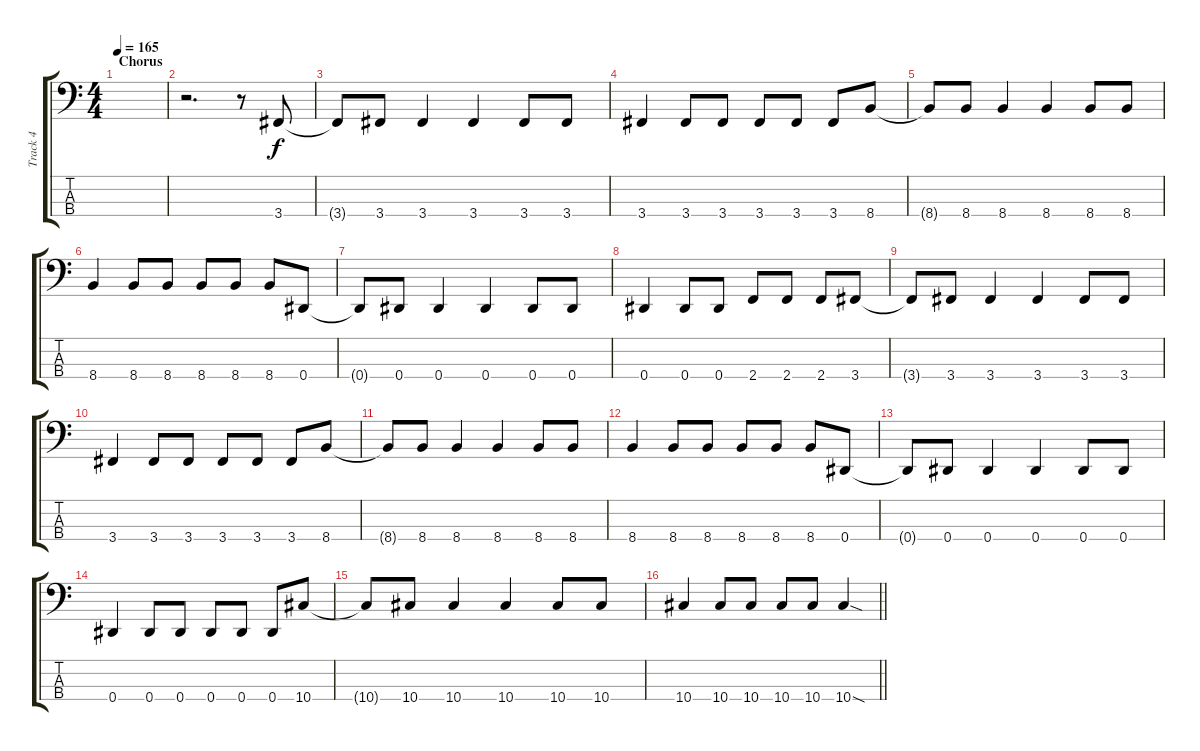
\track ("Track 4" "Track 4") {instrument electricbassfinger}
\staff {score tabs}
\tuning (Gb2 Db2 Ab1 Eb1) {hide}
\ts (4 4)
\section ("" "Chorus")
\tempo 165
\clef f4
\ks c
|
r.2{d} r.8 3.4.8 |
3.4{t}.8 3.4.8 3.4.4 3.4.4 3.4.8 3.4.8 |
3.4.4 3.4.8 3.4.8 3.4.8 3.4.8 3.4.8 8.4.8 |
8.4{t}.8 8.4.8 8.4.4 8.4.4 8.4.8 8.4.8 |
8.4.4 8.4.8 8.4.8 8.4.8 8.4.8 8.4.8 0.4.8 |
0.4{t}.8 0.4.8 0.4.4 0.4.4 0.4.8 0.4.8 |
0.4.4 0.4.8 0.4.8 2.4.8 2.4.8 2.4.8 3.4.8 |
3.4{t}.8 3.4.8 3.4.4 3.4.4 3.4.8 3.4.8 |
3.4.4 3.4.8 3.4.8 3.4.8 3.4.8 3.4.8 8.4.8 |
8.4{t}.8 8.4.8 8.4.4 8.4.4 8.4.8 8.4.8 |
8.4.4 8.4.8 8.4.8 8.4.8 8.4.8 8.4.8 0.4.8 |
0.4{t}.8 0.4.8 0.4.4 0.4.4 0.4.8 0.4.8 |
0.4.4 0.4.8 0.4.8 0.4.8 0.4.8 0.4.8 10.4.8 |
10.4{t}.8 10.4.8 10.4.4 10.4.4 10.4.8 10.4.8 |
\barLineRight lightlight
10.4.4 10.4.8 10.4.8 10.4.8 10.4.8 10.4{sod}.4
